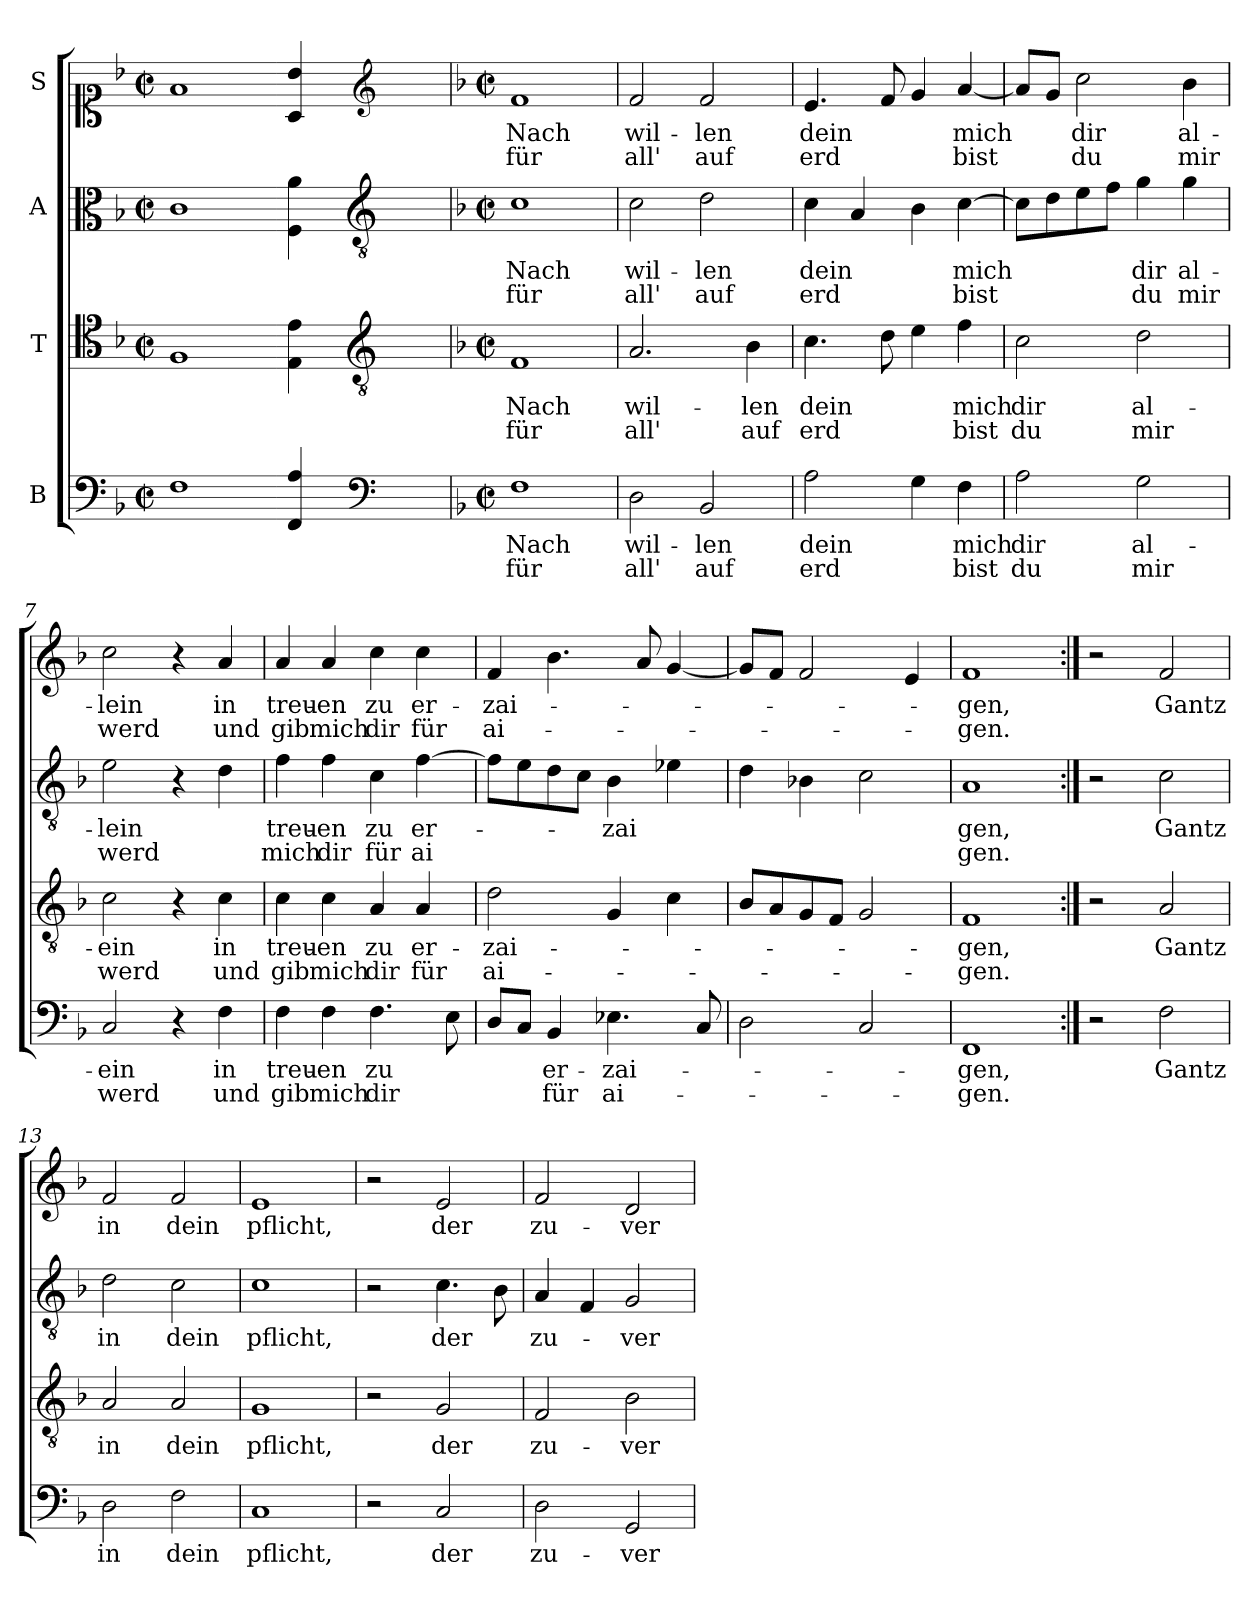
**kern	**text	**text	**kern	**text	**text	**kern	**text	**text	**kern	**text	**text
*part4	*part4	*part4	*part3	*part3	*part3	*part2	*part2	*part2	*part1	*part1	*part1
*staff4	*staff4	*staff4	*staff3	*staff3	*staff3	*staff2	*staff2	*staff2	*staff1	*staff1	*staff1
*I"B	*	*	*I"T	*	*	*I"A	*	*	*I"S	*	*
*clefF4	*	*	*clefC4	*	*	*clefC3	*	*	*clefC1	*	*
*k[b-]	*	*	*k[b-]	*	*	*k[b-]	*	*	*k[b-]	*	*
*M2/2	*	*	*M2/2	*	*	*M2/2	*	*	*M2/2	*	*
*met(c|)	*	*	*met(c|)	*	*	*met(c|)	*	*	*met(c|)	*	*
=1	=1	=1	=1	=1	=1	=1	=1	=1	=1	=1	=1
1F	.	.	1F	.	.	1c	.	.	1f	.	.
=2-	=2-	=2-	=2-	=2-	=2-	=2-	=2-	=2-	=2-	=2-	=2-
4FF 4A	.	.	4E 4e	.	.	4F 4a	.	.	4A 4b-	.	.
4ryy	.	.	4ryy	.	.	4ryy	.	.	4ryy	.	.
*clefF4	*	*	*clefGv2	*	*	*clefGv2	*	*	*clefG2	*	*
2ryy	.	.	2ryy	.	.	2ryy	.	.	2ryy	.	.
=3	=3	=3	=3	=3	=3	=3	=3	=3	=3	=3	=3
*k[b-]	*	*	*k[b-]	*	*	*k[b-]	*	*	*k[b-]	*	*
*M2/2	*	*	*M2/2	*	*	*M2/2	*	*	*M2/2	*	*
*met(c|)	*	*	*met(c|)	*	*	*met(c|)	*	*	*met(c|)	*	*
1F	Nach	für	1F	Nach	für	1c	Nach	für	1f	Nach	für
=4	=4	=4	=4	=4	=4	=4	=4	=4	=4	=4	=4
2D\	wil-	all'	2.A/	wil-	all'	2c\	wil-	all'	2f/	wil-	all'
2BB-/	-len	auf	.	.	.	2d\	-len	auf	2f/	-len	auf
.	.	.	4B-\	-len	auf	.	.	.	.	.	.
!!LO:LB:g=z
=5	=5	=5	=5	=5	=5	=5	=5	=5	=5	=5	=5
2A\	dein	erd	4.c\	dein	erd	4c\	dein	erd	4.e/	dein	erd
.	.	.	.	.	.	4A/	.	.	.	.	.
.	.	.	8d\	.	.	.	.	.	8f/	.	.
4G\	.	.	4e\	.	.	4B-\	.	.	4g/	.	.
4F\	mich	bist	4f\	mich	bist	[4c\	mich	bist	[4a/	mich	bist
=6	=6	=6	=6	=6	=6	=6	=6	=6	=6	=6	=6
2A\	dir	du	2c\	dir	du	8c\L]	.	.	8a/L]	.	.
.	.	.	.	.	.	8d\	.	.	8g/J	.	.
.	.	.	.	.	.	8e\	.	.	2cc\	dir	du
.	.	.	.	.	.	8f\J	.	.	.	.	.
2G\	al-	mir	2d\	al-	mir	4g\	dir	du	.	.	.
.	.	.	.	.	.	4g\	al-	mir	4b-\	al-	mir
=7	=7	=7	=7	=7	=7	=7	=7	=7	=7	=7	=7
2C/	-ein	werd	2c\	-ein	werd	2e\	-lein	werd	2cc\	-lein	werd
4r	.	.	4r	.	.	4r	.	.	4r	.	.
4F\	in	und	4c\	in	und	4d\	.	.	4a/	in	und
=8	=8	=8	=8	=8	=8	=8	=8	=8	=8	=8	=8
4F\	treu-	gib	4c\	treu-	gib	4f\	treu-	mich	4a/	treu-	gib
4F\	-en	mich	4c\	-en	mich	4f\	-en	dir	4a/	-en	mich
4.F\	zu	dir	4A/	zu	dir	4c\	zu	für	4cc\	zu	dir
.	.	.	4A/	er-	für	[4f\	er-	ai	4cc\	er-	für
8E\	.	.	.	.	.	.	.	.	.	.	.
!!LO:PB:g=z
=9	=9	=9	=9	=9	=9	=9	=9	=9	=9	=9	=9
8D/L	.	.	2d\	-zai-	ai-	8f\L]	.	.	4f/	-zai-	ai-
8C/J	.	.	.	.	.	8e\	.	.	.	.	.
4BB-/	er-	für	.	.	.	8d\	.	.	4.b-\	.	.
.	.	.	.	.	.	8c\J	.	.	.	.	.
4.E-X\	-zai-	ai-	4G/	.	.	4B-\	-zai	.	.	.	.
.	.	.	.	.	.	.	.	.	8a/	.	.
.	.	.	4c\	.	.	4e-X\	.	.	[4g/	.	.
8C/	.	.	.	.	.	.	.	.	.	.	.
=10	=10	=10	=10	=10	=10	=10	=10	=10	=10	=10	=10
2D\	.	.	8B-/L	.	.	4d\	.	.	8g/L]	.	.
.	.	.	8A/	.	.	.	.	.	8f/J	.	.
.	.	.	8G/	.	.	4B-X\	.	.	2f/	.	.
.	.	.	8F/J	.	.	.	.	.	.	.	.
2C/	.	.	2G/	.	.	2c\	.	.	.	.	.
.	.	.	.	.	.	.	.	.	4e/	.	.
=11	=11	=11	=11	=11	=11	=11	=11	=11	=11	=11	=11
1FF	-gen,	-gen.	1F	-gen,	-gen.	1A	-gen,	-gen.	1f	-gen,	-gen.
=12:|!	=12:|!	=12:|!	=12:|!	=12:|!	=12:|!	=12:|!	=12:|!	=12:|!	=12:|!	=12:|!	=12:|!
2r	.	.	2r	.	.	2r	.	.	2r	.	.
2F\	Gantz	.	2A/	Gantz	.	2c\	Gantz	.	2f/	Gantz	.
=13	=13	=13	=13	=13	=13	=13	=13	=13	=13	=13	=13
2D\	in	.	2A/	in	.	2d\	in	.	2f/	in	.
2F\	dein	.	2A/	dein	.	2c\	dein	.	2f/	dein	.
=14	=14	=14	=14	=14	=14	=14	=14	=14	=14	=14	=14
1C	pflicht,	.	1G	pflicht,	.	1c	pflicht,	.	1e	pflicht,	.
!!LO:LB:g=z
=15	=15	=15	=15	=15	=15	=15	=15	=15	=15	=15	=15
2r	.	.	2r	.	.	2r	.	.	2r	.	.
2C/	der	.	2G/	der	.	4.c\	der	.	2e/	der	.
.	.	.	.	.	.	8B-\	.	.	.	.	.
=16	=16	=16	=16	=16	=16	=16	=16	=16	=16	=16	=16
2D\	zu-	.	2F/	zu-	.	4A/	zu-	.	2f/	zu-	.
.	.	.	.	.	.	4F/	.	.	.	.	.
2GG/	-ver-	.	2B-\	-ver-	.	2G/	-ver-	.	2d/	-ver-	.
=	=	=	=	=	=	=	=	=	=	=	=
*-	*-	*-	*-	*-	*-	*-	*-	*-	*-	*-	*-
